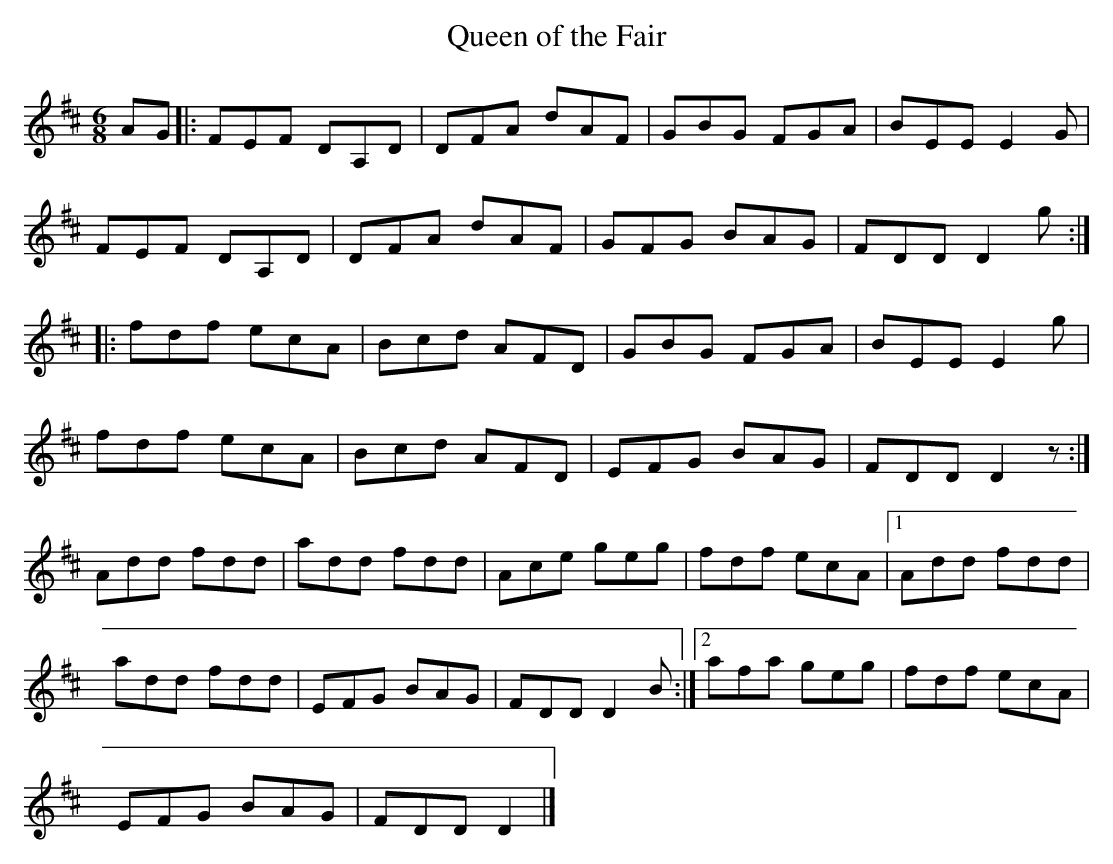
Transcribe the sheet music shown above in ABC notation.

X:1
T:Queen of the Fair
M:6/8
L:1/8
K:D
AG|:FEF DA,D|DFA dAF|GBG FGA|BEE E2G|
FEF DA,D|DFA dAF|GFG BAG|FDD D2g:|
|:fdf ecA|Bcd AFD|GBG FGA|BEE E2g|
fdf ecA|Bcd AFD|EFG BAG|FDD D2z:|
Add fdd|add fdd|Ace geg|fdf ecA|1 Add fdd|
add fdd|EFG BAG|FDD D2B:|2 afa geg|fdf ecA|
EFG BAG|FDD D2|]
